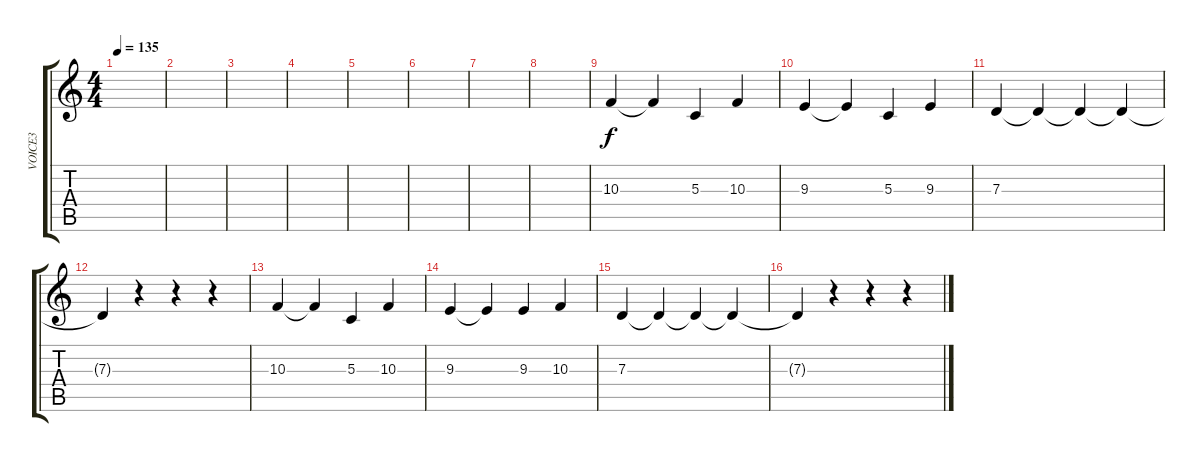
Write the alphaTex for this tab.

\track ("VOICE3" "VOICE3") {instrument pad7halo}
\staff {score tabs}
\tuning (E4 B3 G3 D3 A2 E2) {hide}
\ts (4 4)
\tempo 135
\clef g2
\ks c
|
|
|
|
|
|
|
|
10.3.4 10.3{t}.4 5.3.4 10.3.4 |
9.3.4 9.3{t}.4 5.3.4 9.3.4 |
7.3.4 7.3{t}.4 7.3{t}.4 7.3{t}.4 |
7.3{t}.4 r.4 r.4 r.4 |
10.3.4 10.3{t}.4 5.3.4 10.3.4 |
9.3.4 9.3{t}.4 9.3.4 10.3.4 |
7.3.4 7.3{t}.4 7.3{t}.4 7.3{t}.4 |
7.3{t}.4 r.4 r.4 r.4
